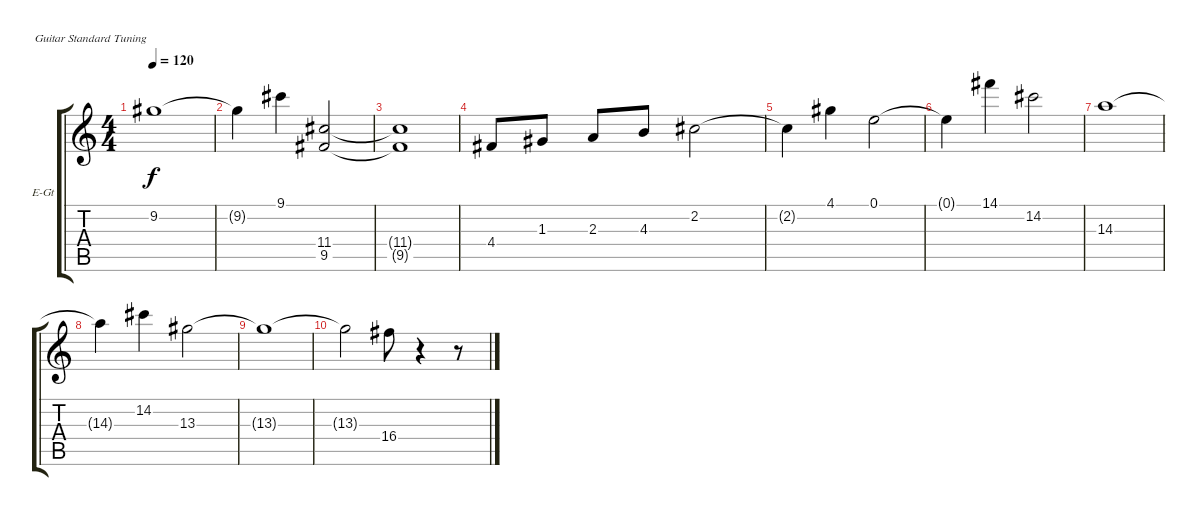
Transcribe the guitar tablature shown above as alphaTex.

\bracketExtendMode groupsimilarinstruments
\firstSystemTrackNameOrientation horizontal
\otherSystemsTrackNameOrientation horizontal
\track ("Гитара 2" "E-Gt") {instrument distortionguitar}
\staff {score tabs}
\tuning (E4 B3 G3 D3 A2 E2)
\ts (4 4)
\tempo 120
\clef g2
\ks c
9.2{t}.1{dy f} |
9.2{t}.4 9.1.4 (11.4 9.5).2 |
(11.4{t} 9.5{t}).1 |
4.4.8 1.3.8 2.3.8 4.3.8 2.2.2 |
2.2{t}.4 4.1.4 0.1.2 |
0.1{t}.4 14.1.4 14.2.2 |
14.3.1 |
14.3{t}.4 14.2.4 13.3.2 |
13.3{t}.1 |
13.3{t}.2 16.4.8 r.4 r.8
